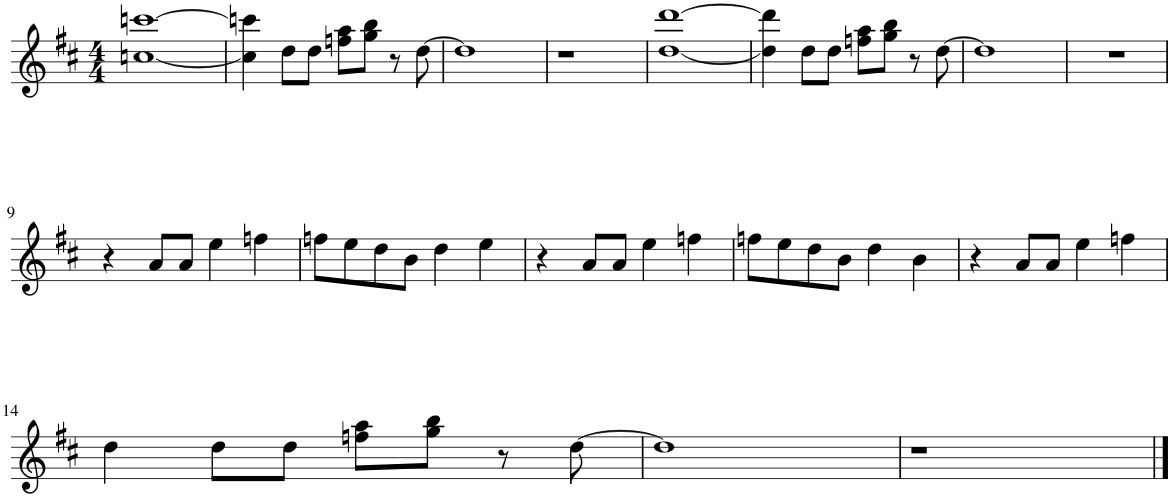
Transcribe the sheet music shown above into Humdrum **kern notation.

**kern
*part1
*staff1
*I"Piano
*I'Pno.
*clefG2
*k[f#c#]
*M4/4
=1
[1ccn [1cccn
=2
4cc\] 4cccn\]
8dd\L
8dd\J
8ffn\ 8aa\L
8gg\ 8bb\J
8r
[8dd\
=3
1dd]
=4
1r
=5
[1dd [1ddd
=6
4dd\] 4ddd\]
8dd\L
8dd\J
8ffn\ 8aa\L
8gg\ 8bb\J
8r
[8dd\
=7
1dd]
=8
1r
!!LO:LB:g=z
=9
4r
8a/L
8a/J
4ee\
4ffn\
=10
8ffn\L
8ee\
8dd\
8b\J
4dd\
4ee\
=11
4r
8a/L
8a/J
4ee\
4ffn\
=12
8ffn\L
8ee\
8dd\
8b\J
4dd\
4b\
=13
4r
8a/L
8a/J
4ee\
4ffn\
!!LO:LB:g=z
=14
4dd\
8dd\L
8dd\J
8ffn\ 8aa\L
8gg\ 8bb\J
8r
[8dd\
=15
1dd]
=16
1r
==
*-
